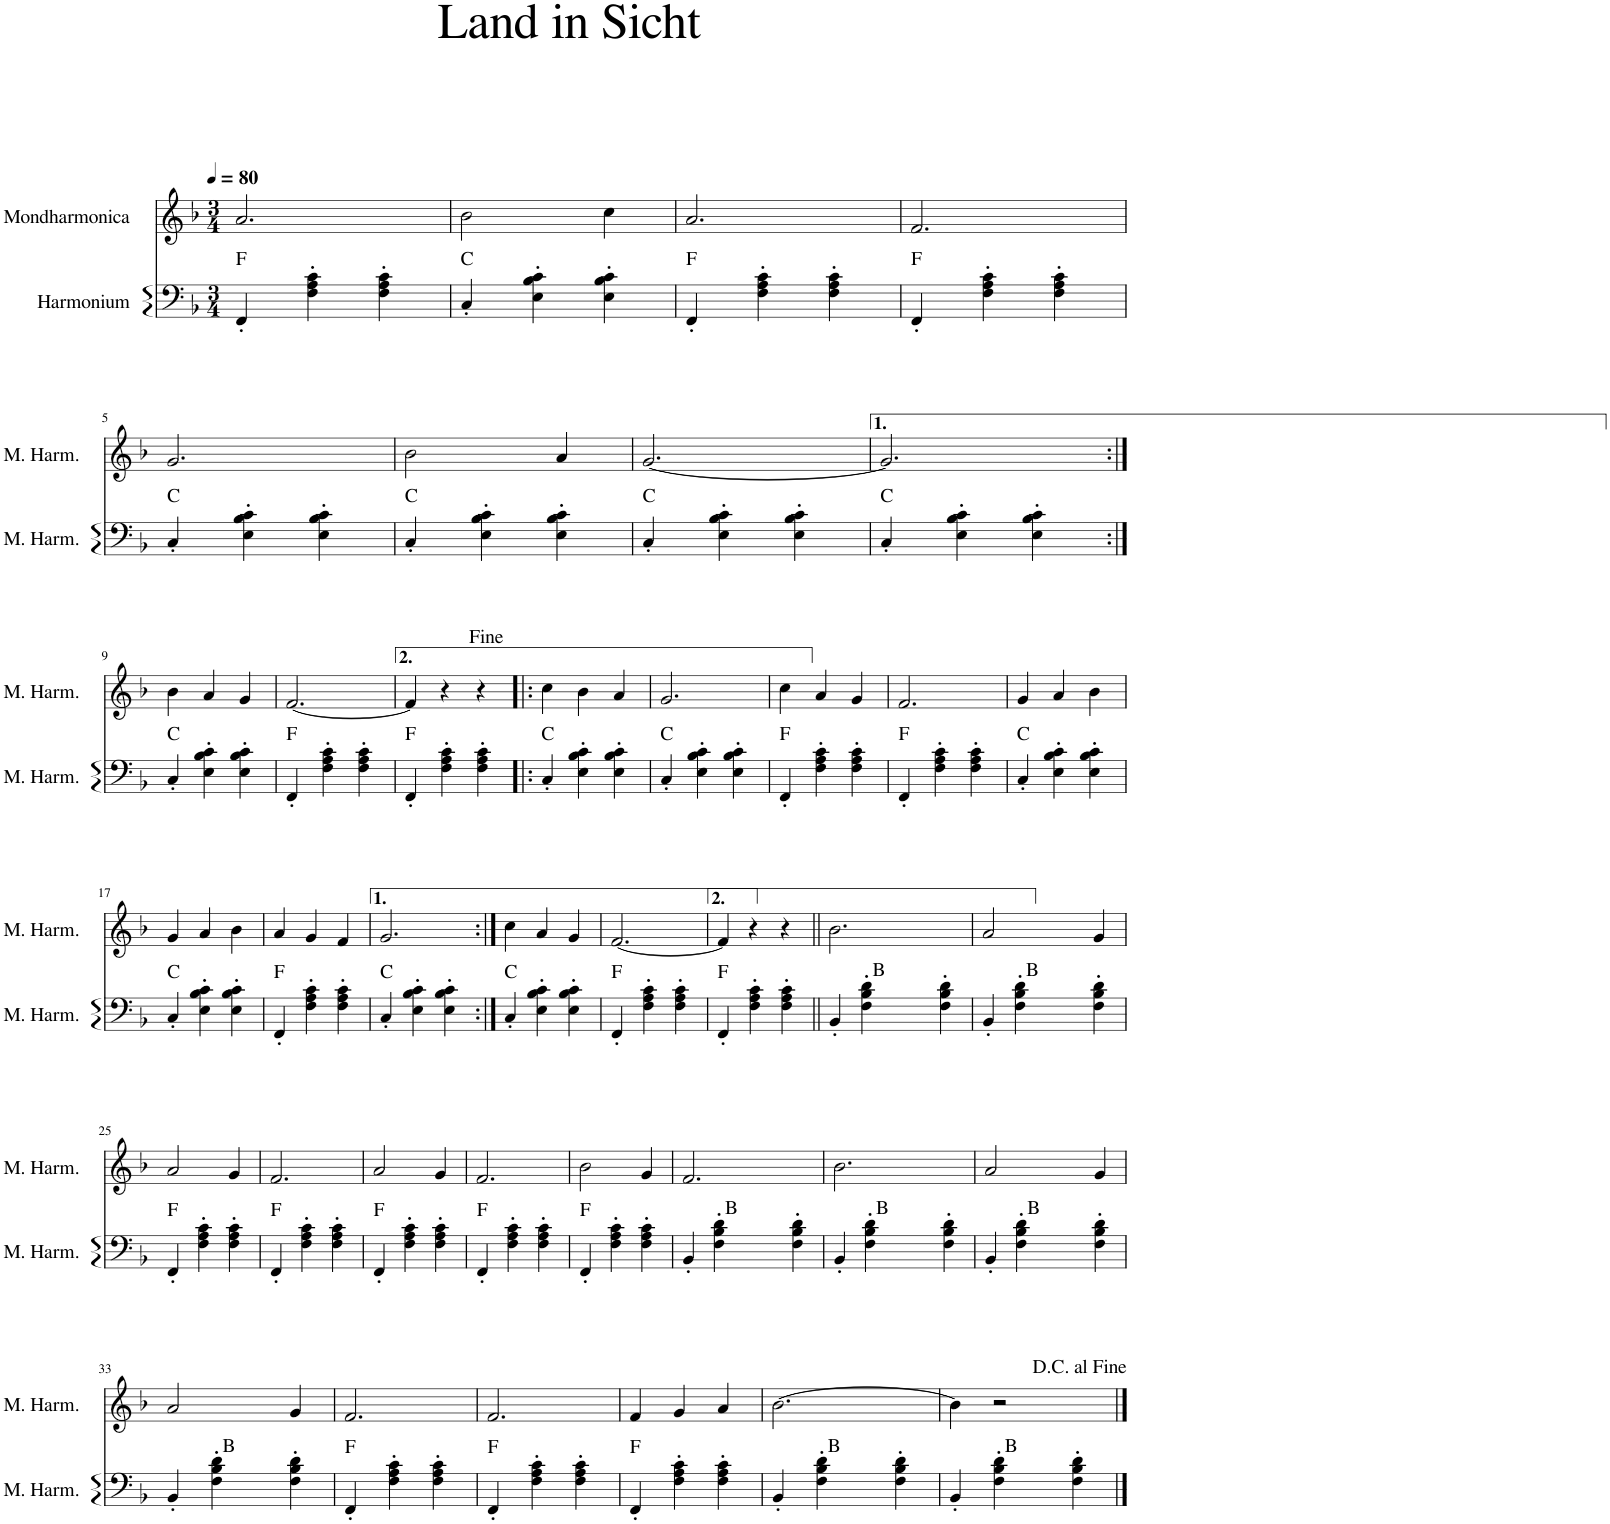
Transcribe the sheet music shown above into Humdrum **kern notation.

**kern	**harte	**kern
*part2	*part2	*part1
*staff2	*	*staff1
*I"Harmonium	*	*I"Mondharmonica
*	*	*I'M. Harm.
*clefF4	*	*clefG2
*k[b-]	*	*k[b-]
*M3/4	*	*M3/4
*MM80	*	*MM80
=1	=1	=1
4FF'/	F:maj	2.a/
4F\' 4A\' 4c\'	.	.
4F\' 4A\' 4c\'	.	.
=2	=2	=2
4C'/	C:maj	2b-\
4E\' 4B-\' 4c\'	.	.
4E\' 4B-\' 4c\'	.	4cc\
=3	=3	=3
4FF'/	F:maj	2.a/
4F\' 4A\' 4c\'	.	.
4F\' 4A\' 4c\'	.	.
=4	=4	=4
4FF'/	F:maj	2.f/
4F\' 4A\' 4c\'	.	.
4F\' 4A\' 4c\'	.	.
!!LO:LB:g=z
=5	=5	=5
4C'/	C:maj	2.g/
4E\' 4B-\' 4c\'	.	.
4E\' 4B-\' 4c\'	.	.
=6	=6	=6
4C'/	C:maj	2b-\
4E\' 4B-\' 4c\'	.	.
4E\' 4B-\' 4c\'	.	4a/
=7	=7	=7
4C'/	C:maj	[2.g/
4E\' 4B-\' 4c\'	.	.
4E\' 4B-\' 4c\'	.	.
=8	=8	=8
4C'/	C:maj	2.g/]
4E\' 4B-\' 4c\'	.	.
4E\' 4B-\' 4c\'	.	.
!!LO:LB:g=z
=9:|!	=9:|!	=9:|!
4C'/	C:maj	4b-\
4E\' 4B-\' 4c\'	.	4a/
4E\' 4B-\' 4c\'	.	4g/
=10	=10	=10
4FF'/	F:maj	[2.f/
4F\' 4A\' 4c\'	.	.
4F\' 4A\' 4c\'	.	.
=11	=11	=11
4FF'/	F:maj	4f/]
4F\' 4A\' 4c\'	.	4r
4F\' 4A\' 4c\'	.	4r
=12!|:	=12!|:	=12!|:
4C'/	C:maj	4cc\
4E\' 4B-\' 4c\'	.	4b-\
4E\' 4B-\' 4c\'	.	4a/
=13	=13	=13
4C'/	C:maj	2.g/
4E\' 4B-\' 4c\'	.	.
4E\' 4B-\' 4c\'	.	.
=14	=14	=14
4FF'/	F:maj	4cc\
4F\' 4A\' 4c\'	.	4a/
4F\' 4A\' 4c\'	.	4g/
=15	=15	=15
4FF'/	F:maj	2.f/
4F\' 4A\' 4c\'	.	.
4F\' 4A\' 4c\'	.	.
=16	=16	=16
4C'/	C:maj	4g/
4E\' 4B-\' 4c\'	.	4a/
4E\' 4B-\' 4c\'	.	4b-\
!!LO:LB:g=z
=17	=17	=17
4C'/	C:maj	4g/
4E\' 4B-\' 4c\'	.	4a/
4E\' 4B-\' 4c\'	.	4b-\
=18	=18	=18
4FF'/	F:maj	4a/
4F\' 4A\' 4c\'	.	4g/
4F\' 4A\' 4c\'	.	4f/
=19	=19	=19
4C'/	C:maj	2.g/
4E\' 4B-\' 4c\'	.	.
4E\' 4B-\' 4c\'	.	.
=20:|!	=20:|!	=20:|!
4C'/	C:maj	4cc\
4E\' 4B-\' 4c\'	.	4a/
4E\' 4B-\' 4c\'	.	4g/
=21	=21	=21
4FF'/	F:maj	[2.f/
4F\' 4A\' 4c\'	.	.
4F\' 4A\' 4c\'	.	.
=22	=22	=22
4FF'/	F:maj	4f/]
4F\' 4A\' 4c\'	.	4r
4F\' 4A\' 4c\'	.	4r
=23||	=23||	=23||
4BB-'/	.	2.b-\
4F\' 4B-\' 4d\'	.	.
4F\' 4B-\' 4d\'	B:maj	.
=24	=24	=24
4BB-'/	.	2a/
4F\' 4B-\' 4d\'	.	.
4F\' 4B-\' 4d\'	B:maj	4g/
!!LO:LB:g=z
=25	=25	=25
4FF'/	F:maj	2a/
4F\' 4A\' 4c\'	.	.
4F\' 4A\' 4c\'	.	4g/
=26	=26	=26
4FF'/	F:maj	2.f/
4F\' 4A\' 4c\'	.	.
4F\' 4A\' 4c\'	.	.
=27	=27	=27
4FF'/	F:maj	2a/
4F\' 4A\' 4c\'	.	.
4F\' 4A\' 4c\'	.	4g/
=28	=28	=28
4FF'/	F:maj	2.f/
4F\' 4A\' 4c\'	.	.
4F\' 4A\' 4c\'	.	.
=29	=29	=29
4FF'/	F:maj	2b-\
4F\' 4A\' 4c\'	.	.
4F\' 4A\' 4c\'	.	4g/
=30	=30	=30
4BB-'/	.	2.f/
4F\' 4B-\' 4d\'	.	.
4F\' 4B-\' 4d\'	B:maj	.
=31	=31	=31
4BB-'/	.	2.b-\
4F\' 4B-\' 4d\'	.	.
4F\' 4B-\' 4d\'	B:maj	.
=32	=32	=32
4BB-'/	.	2a/
4F\' 4B-\' 4d\'	.	.
4F\' 4B-\' 4d\'	B:maj	4g/
!!LO:LB:g=z
=33	=33	=33
4BB-'/	.	2a/
4F\' 4B-\' 4d\'	.	.
4F\' 4B-\' 4d\'	B:maj	4g/
=34	=34	=34
4FF'/	F:maj	2.f/
4F\' 4A\' 4c\'	.	.
4F\' 4A\' 4c\'	.	.
=35	=35	=35
4FF'/	F:maj	2.f/
4F\' 4A\' 4c\'	.	.
4F\' 4A\' 4c\'	.	.
=36	=36	=36
4FF'/	F:maj	4f/
4F\' 4A\' 4c\'	.	4g/
4F\' 4A\' 4c\'	.	4a/
=37	=37	=37
4BB-'/	.	[2.b-\
4F\' 4B-\' 4d\'	.	.
4F\' 4B-\' 4d\'	B:maj	.
=38	=38	=38
4BB-'/	.	4b-\]
4F\' 4B-\' 4d\'	.	2r
4F\' 4B-\' 4d\'	B:maj	.
==	==	==
*-	*-	*-
